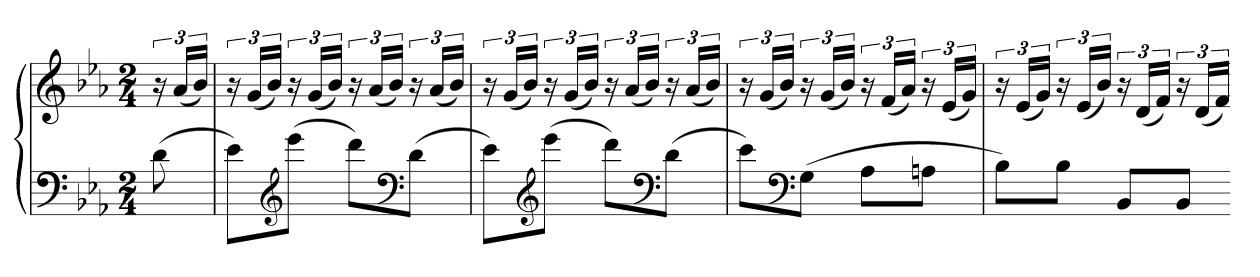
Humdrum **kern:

**kern	**kern
*part1	*part1
*staff2	*staff1
*clefF4	*clefG2
*k[b-e-a-]	*k[b-e-a-]
*E-:	*E-:
*M2/4	*M2/4
=	=
(8d	24r
.	(24a-LL
.	24b-JJ)
=93	=93
8e-L)	24r
.	(24gLL
.	24b-JJ)
*clefG2	*
(8eee-J	24r
.	(24gLL
.	24b-JJ)
8dddL)	24r
.	(24a-LL
.	24b-JJ)
*clefF4	*
(8dJ	24r
.	(24a-LL
.	24b-JJ)
=94	=94
8e-L)	24r
.	(24gLL
.	24b-JJ)
*clefG2	*
(8eee-J	24r
.	(24gLL
.	24b-JJ)
8dddL)	24r
.	(24a-LL
.	24b-JJ)
*clefF4	*
(8dJ	24r
.	(24a-LL
.	24b-JJ)
=95	=95
8e-L)	24r
.	(24gLL
.	24b-JJ)
*clefF4	*
(8GJ	24r
.	(24gLL
.	24b-JJ)
8A-L	24r
.	(24fLL
.	24a-JJ)
8AnJ	24r
.	(24e-LL
.	24gJJ)
=96	=96
8B-L)	24r
.	(24e-LL
.	24gJJ)
8B-J	24r
.	(24e-LL
.	24b-JJ)
8BB-L	24r
.	(24dLL
.	24fJJ)
8BB-J	24r
.	(24dLL
.	24fJJ)
=-	=-
*-	*-
